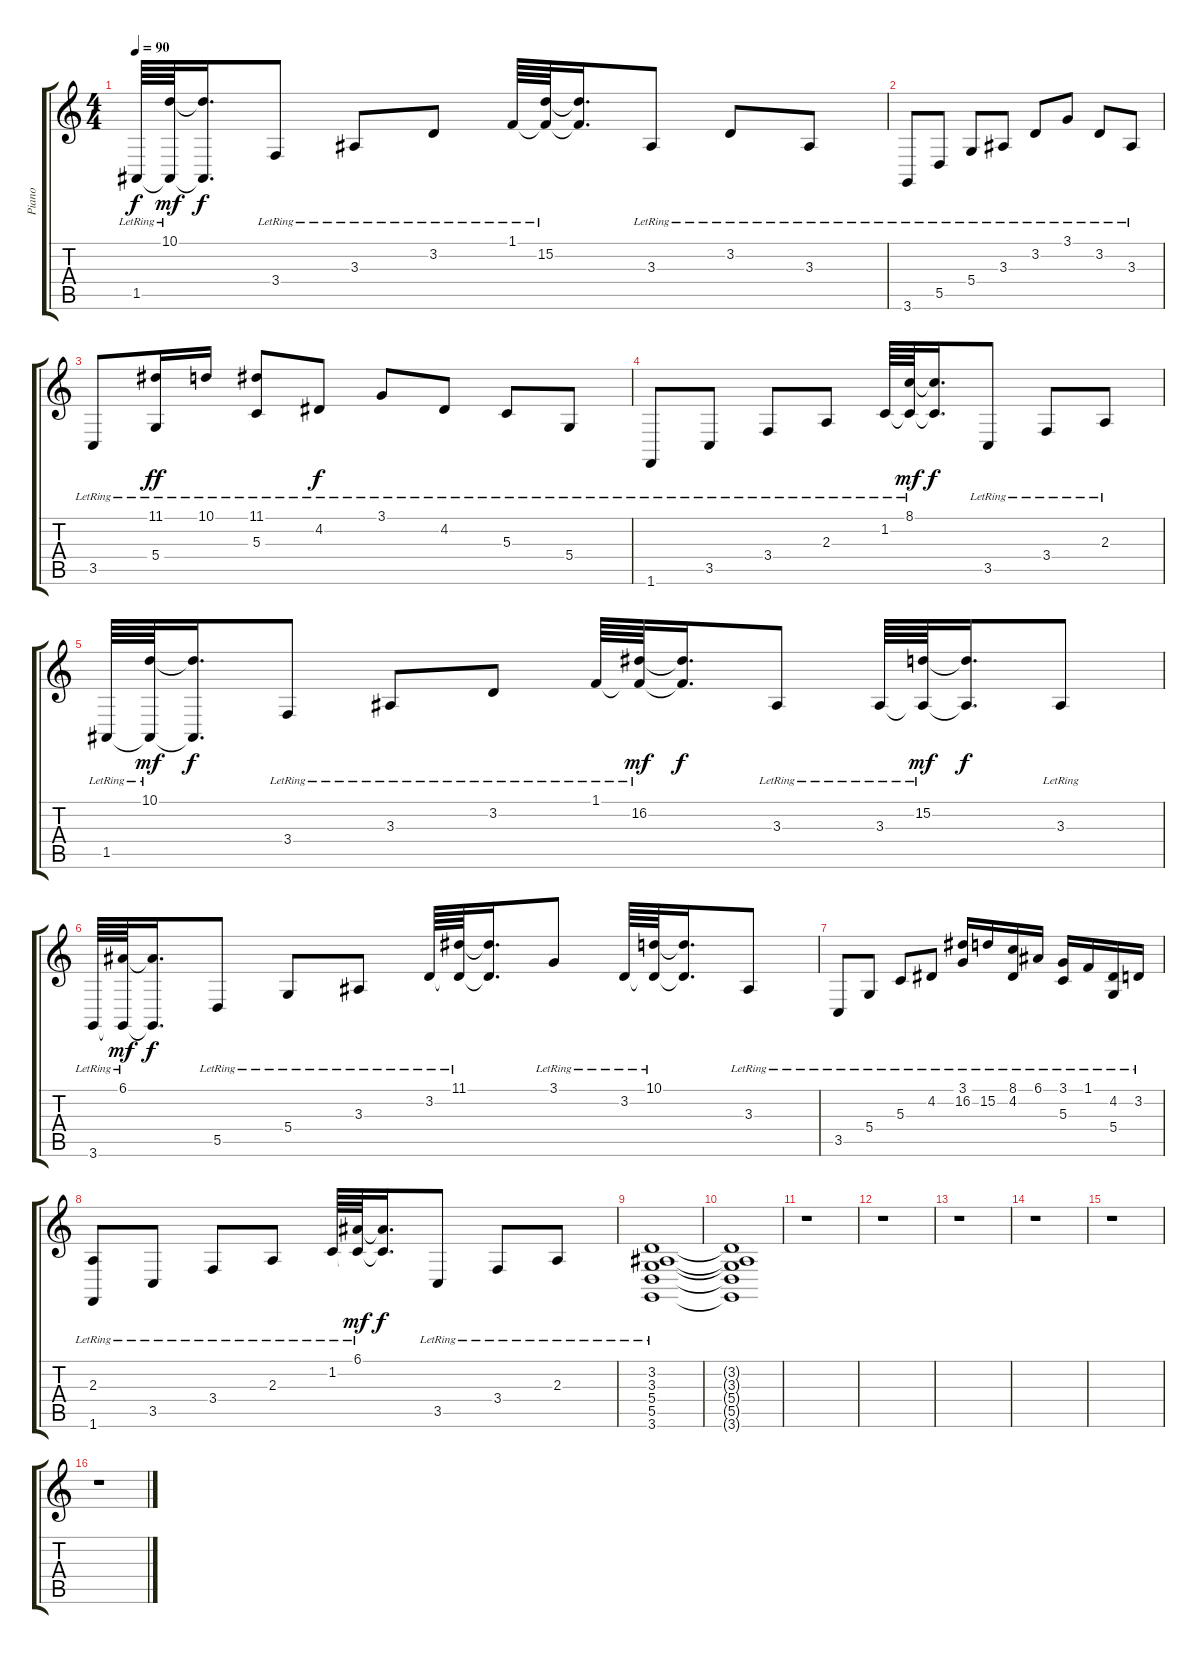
\track ("Piano" "Piano") {instrument brightacousticpiano}
\staff {score tabs}
\tuning (E4 B3 G3 D3 A2 E2) {hide}
\ts (4 4)
\tempo 90
\clef g2
\ks c
1.5{lr}.64{dy f instrument brightacousticpiano} (10.1{lr} 1.5{t}).64{dy mf} (10.1{t} 1.5{t}).16{d dy f} 3.4{lr}.8 3.3{lr}.8 3.2{lr}.8 1.1{lr}.64 (1.1{t} 15.2{lr}).64 (1.1{t} 15.2{t}).16{d} 3.3{lr}.8 3.2{lr}.8 3.3{lr}.8 |
3.6{lr}.8 5.5{lr}.8 5.4{lr}.8 3.3{lr}.8 3.2{lr}.8 3.1{lr}.8 3.2{lr}.8 3.3{lr}.8 |
3.5{lr}.8 (11.1{lr} 5.4{lr}).16{dy ff} 10.1{lr}.16 (11.1{lr} 5.3{lr}).8 4.2{lr}.8{dy f} 3.1{lr}.8 4.2{lr}.8 5.3{lr}.8 5.4{lr}.8 |
1.6{lr}.8 3.5{lr}.8 3.4{lr}.8 2.3{lr}.8 1.2{lr}.64 (8.1{lr} 1.2{t}).64{dy mf} (8.1{t} 1.2{t}).16{d dy f} 3.5{lr}.8 3.4{lr}.8 2.3{lr}.8 |
1.5{lr}.64 (10.1{lr} 1.5{t}).64{dy mf} (10.1{t} 1.5{t}).16{d dy f} 3.4{lr}.8 3.3{lr}.8 3.2{lr}.8 1.1{lr}.64 (1.1{t} 16.2{lr}).64{dy mf} (1.1{t} 16.2{t}).16{d dy f} 3.3{lr}.8 3.3{lr}.64 (15.2{lr} 3.3{t}).64{dy mf} (15.2{t} 3.3{t}).16{d dy f} 3.3{lr}.8 |
3.6{lr}.64 (6.1{lr} 3.6{t}).64{dy mf} (6.1{t} 3.6{t}).16{d dy f} 5.5{lr}.8 5.4{lr}.8 3.3{lr}.8 3.2{lr}.64 (11.1{lr} 3.2{t}).64 (11.1{t} 3.2{t}).16{d} 3.1{lr}.8 3.2{lr}.64 (10.1{lr} 3.2{t}).64 (10.1{t} 3.2{t}).16{d} 3.3{lr}.8 |
3.5{lr}.8 5.4{lr}.8 5.3{lr}.8 4.2{lr}.8 (3.1{lr} 16.2{lr}).16 15.2{lr}.16 (8.1{lr} 4.2{lr}).16 6.1{lr}.16 (3.1{lr} 5.3{lr}).16 1.1{lr}.16 (4.2{lr} 5.4{lr}).16 3.2{lr}.16 |
(2.3{lr} 1.6{lr}).8 3.5{lr}.8 3.4{lr}.8 2.3{lr}.8 1.2{lr}.64 (6.1{lr} 1.2{t}).64{dy mf} (6.1{t} 1.2{t}).16{d dy f} 3.5{lr}.8 3.4{lr}.8 2.3{lr}.8 |
(3.2{lr} 3.3{lr} 5.4{lr} 5.5{lr} 3.6{lr}).1 |
(3.2{t} 3.3{t} 5.4{t} 5.5{t} 3.6{t}).1 |
r.1 |
r.1 |
r.1 |
r.1 |
r.1 |
r.1
